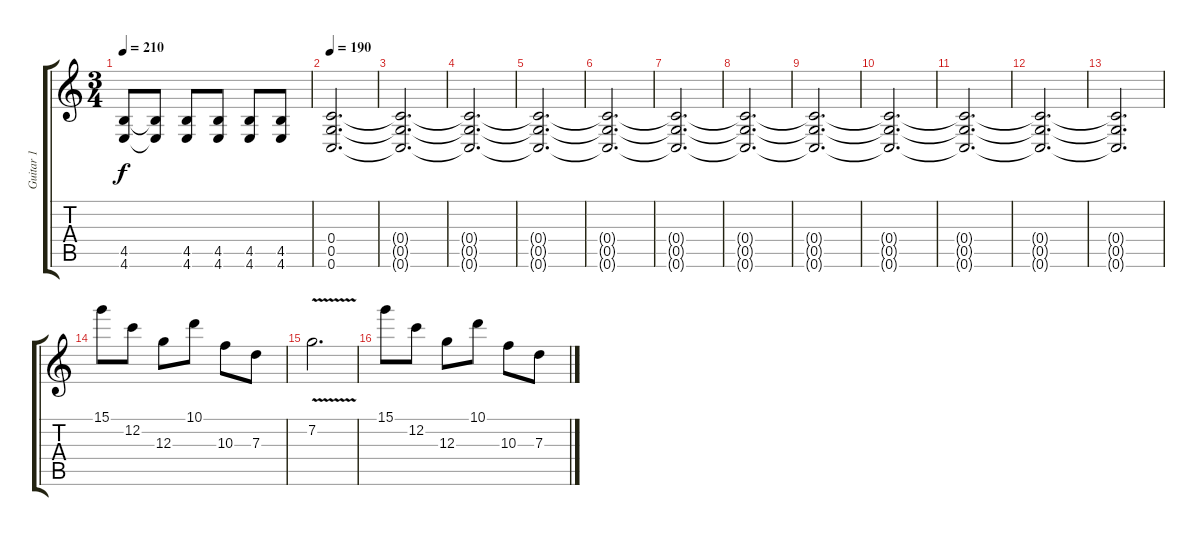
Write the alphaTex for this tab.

\track ("Guitar 1" "Guitar 1") {instrument distortionguitar}
\staff {score tabs}
\tuning (E4 C4 G3 C3 G2 C2) {hide}
\ts (3 4)
\tempo 210
\clef g2
\ks c
(4.5 4.6).8{dy f} (4.5{t} 4.6{t}).8 (4.5 4.6).8 (4.5 4.6).8 (4.5 4.6).8 (4.5 4.6).8 |
\tempo 190
(0.4 0.5 0.6).2{d} |
(0.4{t} 0.5{t} 0.6{t}).2{d} |
(0.4{t} 0.5{t} 0.6{t}).2{d} |
(0.4{t} 0.5{t} 0.6{t}).2{d} |
(0.4{t} 0.5{t} 0.6{t}).2{d} |
(0.4{t} 0.5{t} 0.6{t}).2{d} |
(0.4{t} 0.5{t} 0.6{t}).2{d} |
(0.4{t} 0.5{t} 0.6{t}).2{d} |
(0.4{t} 0.5{t} 0.6{t}).2{d} |
(0.4{t} 0.5{t} 0.6{t}).2{d} |
(0.4{t} 0.5{t} 0.6{t}).2{d} |
(0.4{t} 0.5{t} 0.6{t}).2{d} |
15.1.8 12.2.8 12.3.8 10.1.8 10.3.8 7.3.8 |
7.2{v}.2{d} |
15.1.8 12.2.8 12.3.8 10.1.8 10.3.8 7.3.8
